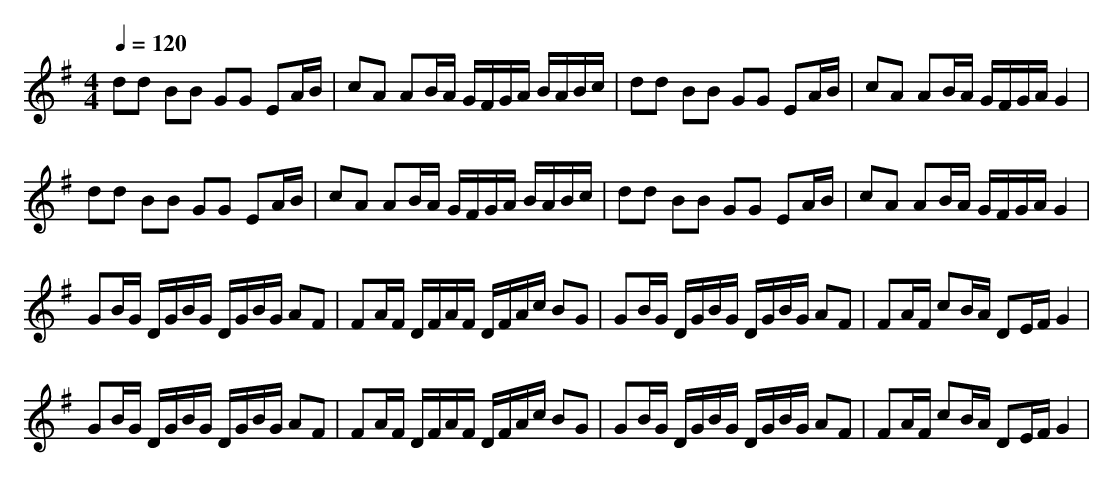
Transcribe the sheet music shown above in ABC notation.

X:1
T:
M: 4/4
L: 1/8
Q:1/4=120
K:G % 1 sharps
dd BB GG EA/2B/2|cA AB/2A/2 G/2F/2G/2A/2 B/2A/2B/2c/2|dd BB GG EA/2B/2|cA AB/2A/2 G/2F/2G/2A/2 G2|
dd BB GG EA/2B/2|cA AB/2A/2 G/2F/2G/2A/2 B/2A/2B/2c/2|dd BB GG EA/2B/2|cA AB/2A/2 G/2F/2G/2A/2 G2|
GB/2G/2 D/2G/2B/2G/2 D/2G/2B/2G/2 AF|FA/2F/2 D/2F/2A/2F/2 D/2F/2A/2c/2 BG|GB/2G/2 D/2G/2B/2G/2 D/2G/2B/2G/2 AF|FA/2F/2 cB/2A/2 DE/2F/2 G2|
GB/2G/2 D/2G/2B/2G/2 D/2G/2B/2G/2 AF|FA/2F/2 D/2F/2A/2F/2 D/2F/2A/2c/2 BG|GB/2G/2 D/2G/2B/2G/2 D/2G/2B/2G/2 AF|FA/2F/2 cB/2A/2 DE/2F/2 G2|
